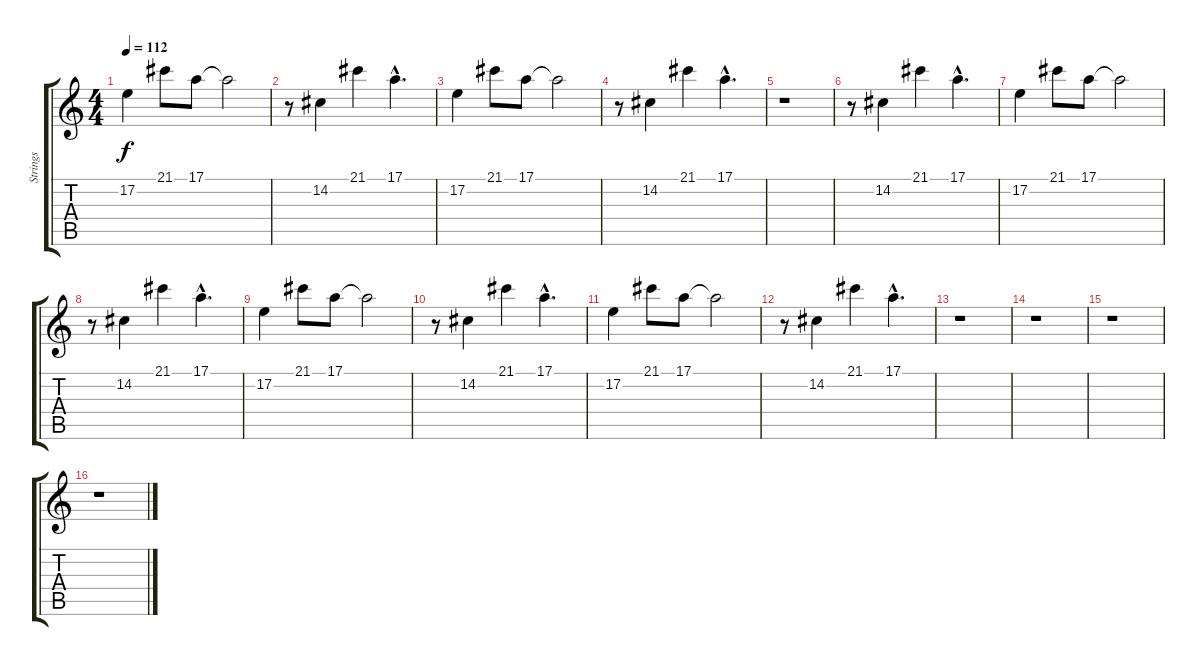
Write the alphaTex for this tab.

\track ("Strings" "Strings") {instrument stringensemble1}
\staff {score tabs}
\tuning (E4 B3 G3 D3 A2 E2) {hide}
\ts (4 4)
\tempo 112
\clef g2
\ks c
17.2.4{dy f} 21.1.8 17.1.8 17.1{t}.2 |
r.8 14.2.4 21.1.4 17.1{hac}.4{d} |
17.2.4 21.1.8 17.1.8 17.1{t}.2 |
r.8 14.2.4 21.1.4 17.1{hac}.4{d} |
r.1 |
r.8 14.2.4 21.1.4 17.1{hac}.4{d} |
17.2.4 21.1.8 17.1.8 17.1{t}.2 |
r.8 14.2.4 21.1.4 17.1{hac}.4{d} |
17.2.4 21.1.8 17.1.8 17.1{t}.2 |
r.8 14.2.4 21.1.4 17.1{hac}.4{d} |
17.2.4 21.1.8 17.1.8 17.1{t}.2 |
r.8 14.2.4 21.1.4 17.1{hac}.4{d} |
r.1 |
r.1 |
r.1 |
r.1
